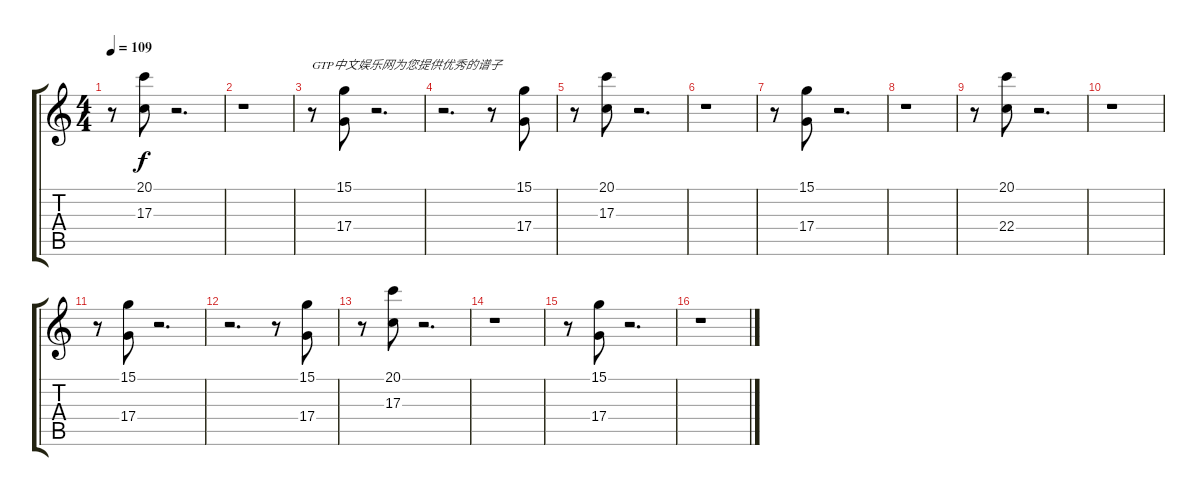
\track "" {instrument orchestrahit}
\staff {score tabs}
\tuning (E4 B3 G3 D3 A2 E2) {hide}
\ts (4 4)
\tempo 109
\clef g2
\ks c
r.8{dy f instrument orchestrahit} (20.1 17.3).8 r.2{d} |
r.1 |
r.8{txt "GTP中文娱乐网为您提供优秀的谱子"} (15.1 17.4).8 r.2{d} |
r.2{d} r.8 (15.1 17.4).8 |
r.8 (20.1 17.3).8 r.2{d} |
r.1 |
r.8 (15.1 17.4).8 r.2{d} |
r.1 |
r.8 (20.1 22.4).8 r.2{d} |
r.1 |
r.8 (15.1 17.4).8 r.2{d} |
r.2{d} r.8 (15.1 17.4).8 |
r.8 (20.1 17.3).8 r.2{d} |
r.1 |
r.8 (15.1 17.4).8 r.2{d} |
r.1
